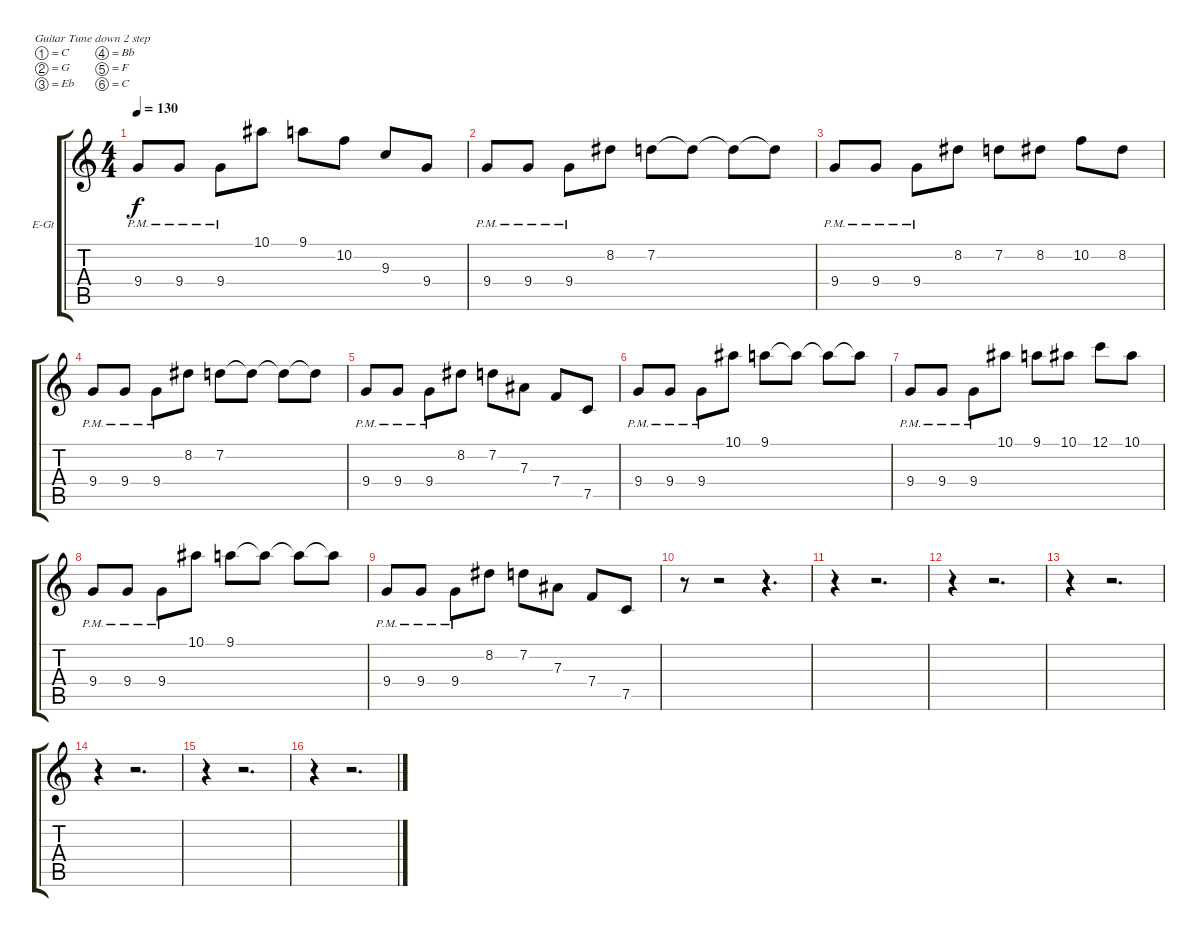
\defaultSystemsLayout 4
\bracketExtendMode groupsimilarinstruments
\firstSystemTrackNameOrientation horizontal
\otherSystemsTrackNameOrientation horizontal
\track ("Актава\\терция П" "E-Gt") {instrument distortionguitar}
\staff {score tabs}
\tuning (C4 G3 Eb3 Bb2 F2 C2)
\ts (4 4)
\tempo 130
\clef g2
\ks c
9.4{pm}.8{dy f} 9.4{pm}.8 9.4{pm}.8 10.1.8 9.1.8 10.2.8 9.3.8 9.4.8 |
9.4{pm}.8 9.4{pm}.8 9.4{pm}.8 8.2.8 7.2.8 7.2{t}.8 7.2{t}.8 7.2{t}.8 |
9.4{pm}.8 9.4{pm}.8 9.4{pm}.8 8.2.8 7.2.8 8.2.8 10.2.8 8.2.8 |
9.4{pm}.8 9.4{pm}.8 9.4{pm}.8 8.2.8 7.2.8 7.2{t}.8 7.2{t}.8 7.2{t}.8 |
9.4{pm}.8 9.4{pm}.8 9.4{pm}.8 8.2.8 7.2.8 7.3.8 7.4.8 7.5.8 |
9.4{pm}.8 9.4{pm}.8 9.4{pm}.8 10.1.8 9.1.8 9.1{t}.8 9.1{t}.8 9.1{t}.8 |
9.4{pm}.8 9.4{pm}.8 9.4{pm}.8 10.1.8 9.1.8 10.1.8 12.1.8 10.1.8 |
9.4{pm}.8 9.4{pm}.8 9.4{pm}.8 10.1.8 9.1.8 9.1{t}.8 9.1{t}.8 9.1{t}.8 |
9.4{pm}.8 9.4{pm}.8 9.4{pm}.8 8.2.8 7.2.8 7.3.8 7.4.8 7.5.8 |
r.8 r.2 r.4{d} |
r.4 r.2{d} |
r.4 r.2{d} |
r.4 r.2{d} |
r.4 r.2{d} |
r.4 r.2{d} |
r.4 r.2{d}
